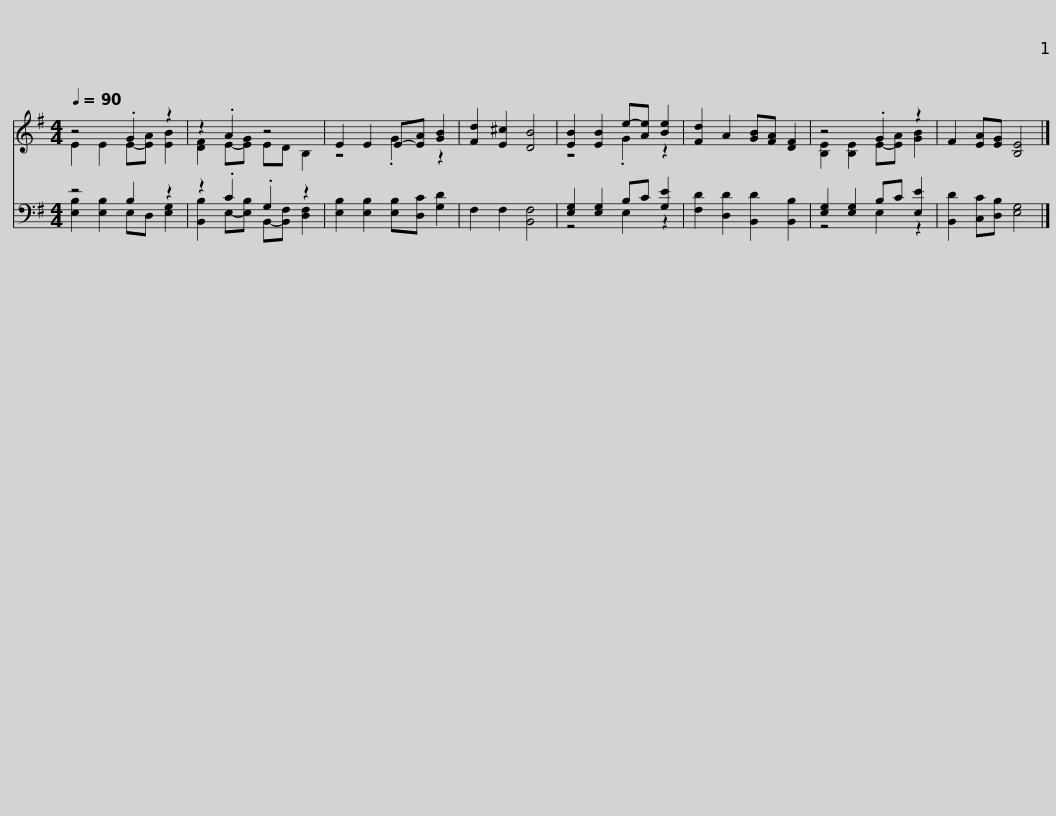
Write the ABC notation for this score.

X:1
%%score ( 1 2 ) ( 3 4 )
L:1/8
Q:1/4=90
M:4/4
I:linebreak $
K:G
V:1 treble
V:2 treble
V:3 bass
V:4 bass
V:1
 z4 .G2 z2 | z2 .A2 z4 |$ E2 E2 E-[EA] [GB]2 | [Fd]2 [E^c]2 [DB]4 | [EB]2 [EB]2 e-[Ae] [Be]2 | %5
 [Fd]2 A2 [GB][FA] [DF]2 | z4 .G2 z2 | F2 [EA][EG] [B,E]4 |] %8
V:2
 E2 E2 E-[EA] [EB]2 | [DF]2 E-[EG] ED B,2 |$ z4 .G2 z2 | x8 | z4 .G2 z2 | %5
 x8 | [B,E]2 [B,E]2 E-[EA] [GB]2 | x8 |] %8
V:3
 z4 B,2 z2 | z2 .C2 .G,2 z2 |$ [E,B,]2 [E,B,]2 [E,B,][D,C] [G,D]2 | F,2 F,2 [B,,F,]4 | [E,G,]2 [E,G,]2 B,C [G,E]2 | %5
 [F,D]2 [D,D]2 [B,,D]2 [B,,B,]2 | [E,G,]2 [E,G,]2 B,C [E,E]2 | [B,,D]2 [C,C][D,B,] [E,G,]4 |] %8
V:4
 [E,B,]2 [E,B,]2 E,D, [E,G,]2 | [B,,B,]2 E,-[E,B,] B,,-[B,,F,] [D,F,]2 |$ x8 | x8 | z4 E,2 z2 | %5
 x8 | z4 E,2 z2 | x8 |] %8
